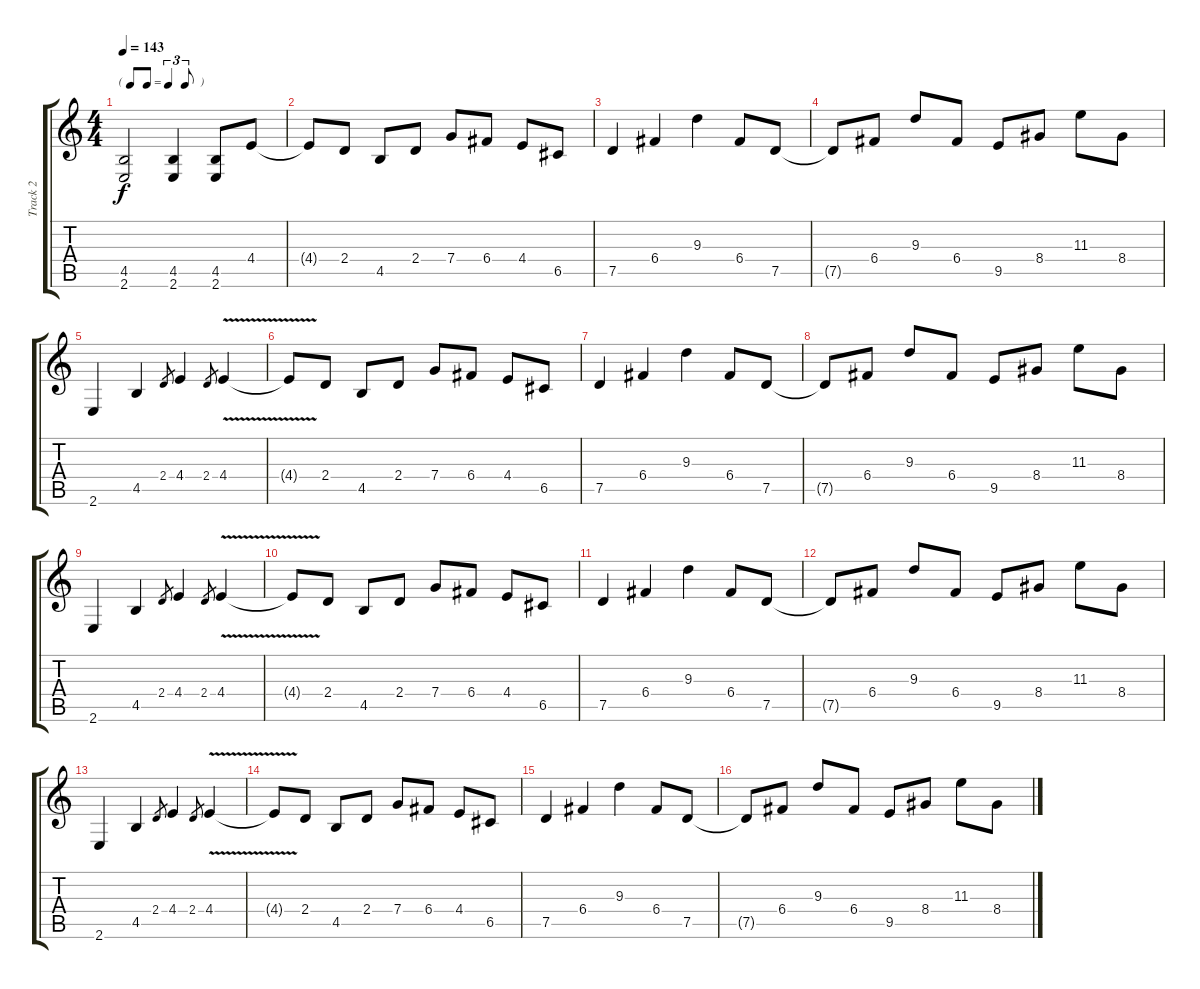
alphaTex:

\track ("Track 2" "Track 2") {instrument distortionguitar}
\staff {score tabs}
\tuning (D4 A3 F3 C3 G2 D2) {hide}
\ts (4 4)
\tf triplet8th
\tempo 143
\clef g2
\ks c
(4.5 2.6).2{dy f} (4.5 2.6).4 (4.5 2.6).8 4.4.8 |
4.4{t}.8 2.4.8 4.5.8 2.4.8 7.4.8 6.4.8 4.4.8 6.5.8 |
7.5.4 6.4.4 9.3.4 6.4.8 7.5.8 |
7.5{t}.8 6.4.8 9.3.8 6.4.8 9.5.8 8.4.8 11.3.8 8.4.8 |
2.6.4 4.5.4 2.4.8{gr} 4.4.4 2.4.8{gr} 4.4{v}.4 |
4.4{t}.8 2.4.8 4.5.8 2.4.8 7.4.8 6.4.8 4.4.8 6.5.8 |
7.5.4 6.4.4 9.3.4 6.4.8 7.5.8 |
7.5{t}.8 6.4.8 9.3.8 6.4.8 9.5.8 8.4.8 11.3.8 8.4.8 |
2.6.4 4.5.4 2.4.8{gr} 4.4.4 2.4.8{gr} 4.4{v}.4 |
4.4{t}.8 2.4.8 4.5.8 2.4.8 7.4.8 6.4.8 4.4.8 6.5.8 |
7.5.4 6.4.4 9.3.4 6.4.8 7.5.8 |
7.5{t}.8 6.4.8 9.3.8 6.4.8 9.5.8 8.4.8 11.3.8 8.4.8 |
2.6.4 4.5.4 2.4.8{gr} 4.4.4 2.4.8{gr} 4.4{v}.4 |
4.4{t}.8 2.4.8 4.5.8 2.4.8 7.4.8 6.4.8 4.4.8 6.5.8 |
7.5.4 6.4.4 9.3.4 6.4.8 7.5.8 |
7.5{t}.8 6.4.8 9.3.8 6.4.8 9.5.8 8.4.8 11.3.8 8.4.8
